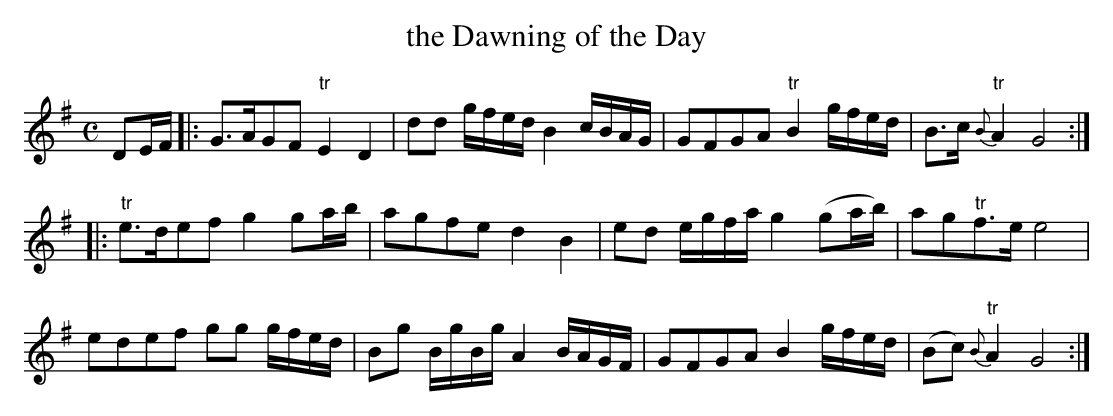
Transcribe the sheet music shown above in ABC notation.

X:1
T:the Dawning of the Day
M:C
L:1/16
K:G
D2EF|:\
G3AG2F2 "tr"E4D4| d2d2 gfed B4 cBAG| \
G2F2G2A2 "tr"B4 gfed| B3c {B}"tr"A4 G8::
"tr"e3de2f2 g4g2ab| a2g2f2e2 d4B4|\
e2d2 egfa g4 (g2ab)| a2g2"tr"f3e e8|
e2d2e2f2 g2g2 gfed| B2g2 BgBg A4 BAGF|\
G2F2G2A2 B4 gfed| (B2c2) "tr"{B}A4 G8 :|
